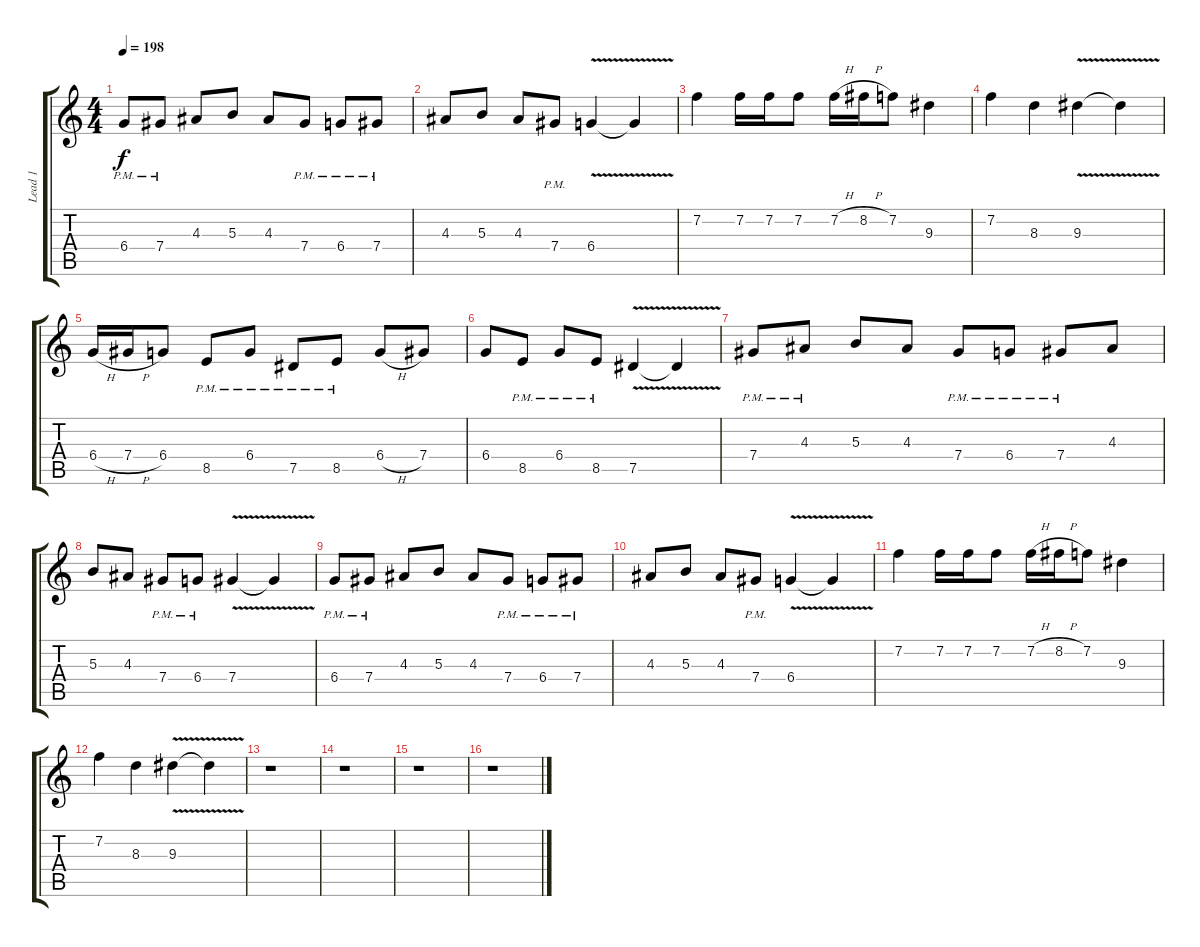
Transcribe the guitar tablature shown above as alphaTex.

\track ("Lead 1" "Lead 1") {instrument distortionguitar}
\staff {score tabs}
\tuning (Eb4 Bb3 Gb3 Db3 Ab2 Eb2) {hide}
\ts (4 4)
\tempo 198
\clef g2
\ks c
6.4{pm}.8{dy f} 7.4{pm}.8 4.3.8 5.3.8 4.3.8 7.4{pm}.8 6.4{pm}.8 7.4{pm}.8 |
4.3.8 5.3.8 4.3.8 7.4{pm}.8 6.4{v}.4 6.4{t}.4 |
7.2.4 7.2.16 7.2.16 7.2.8 7.2{h}.16 8.2{h}.16 7.2.8 9.3.4 |
7.2.4 8.3.4 9.3{v}.4 9.3{t}.4 |
6.4{h}.16 7.4{h}.16 6.4.8 8.5{pm}.8 6.4{pm}.8 7.5{pm}.8 8.5{pm}.8 6.4{h}.8 7.4.8 |
6.4.8 8.5{pm}.8 6.4{pm}.8 8.5{pm}.8 7.5{v}.4 7.5{t}.4 |
7.4{pm}.8 4.3{pm}.8 5.3.8 4.3.8 7.4{pm}.8 6.4{pm}.8 7.4{pm}.8 4.3.8 |
5.3.8 4.3.8 7.4{pm}.8 6.4{pm}.8 7.4{v}.4 7.4{t}.4 |
6.4{pm}.8 7.4{pm}.8 4.3.8 5.3.8 4.3.8 7.4{pm}.8 6.4{pm}.8 7.4{pm}.8 |
4.3.8 5.3.8 4.3.8 7.4{pm}.8 6.4{v}.4 6.4{t}.4 |
7.2.4 7.2.16 7.2.16 7.2.8 7.2{h}.16 8.2{h}.16 7.2.8 9.3.4 |
7.2.4 8.3.4 9.3{v}.4 9.3{t}.4 |
r.1 |
r.1 |
r.1 |
r.1
